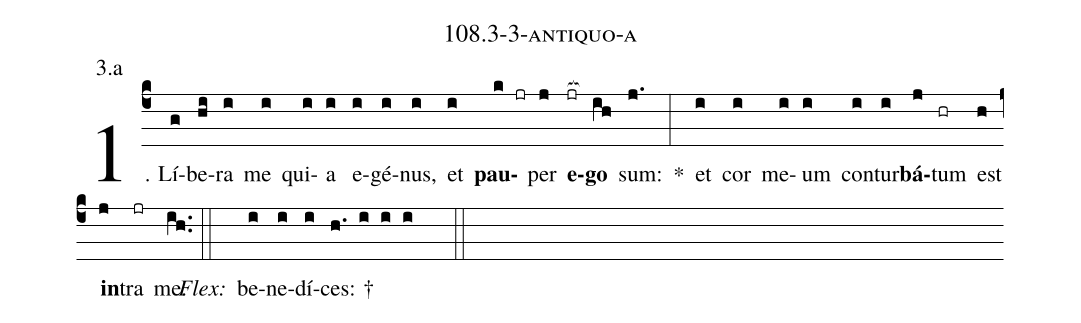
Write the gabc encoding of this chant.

name: 108.3-3-antiquo-a;
annotation: 3.a;
%%
(c4)1. Lí(g)be(hi)ra(i) me(i) qui(i)a(i) e(i)gé(i)nus,(i) et(i) <b>pau</b>(k jr)per(j) <b>e</b>(jr[ocb:1{])<b>go</b>(ih[ocb:0}]) sum:(j.) *(:) et(i) cor(i) me(i)um(i) con(i)tur(i)<b>bá</b>(j)tum(hr) est(h) <b>in</b>(j)tra(jr) me.(ih..) (::)
<i>Flex:</i>()  be(i)ne(i)dí(i)ces: †(h. i i i  ::)
